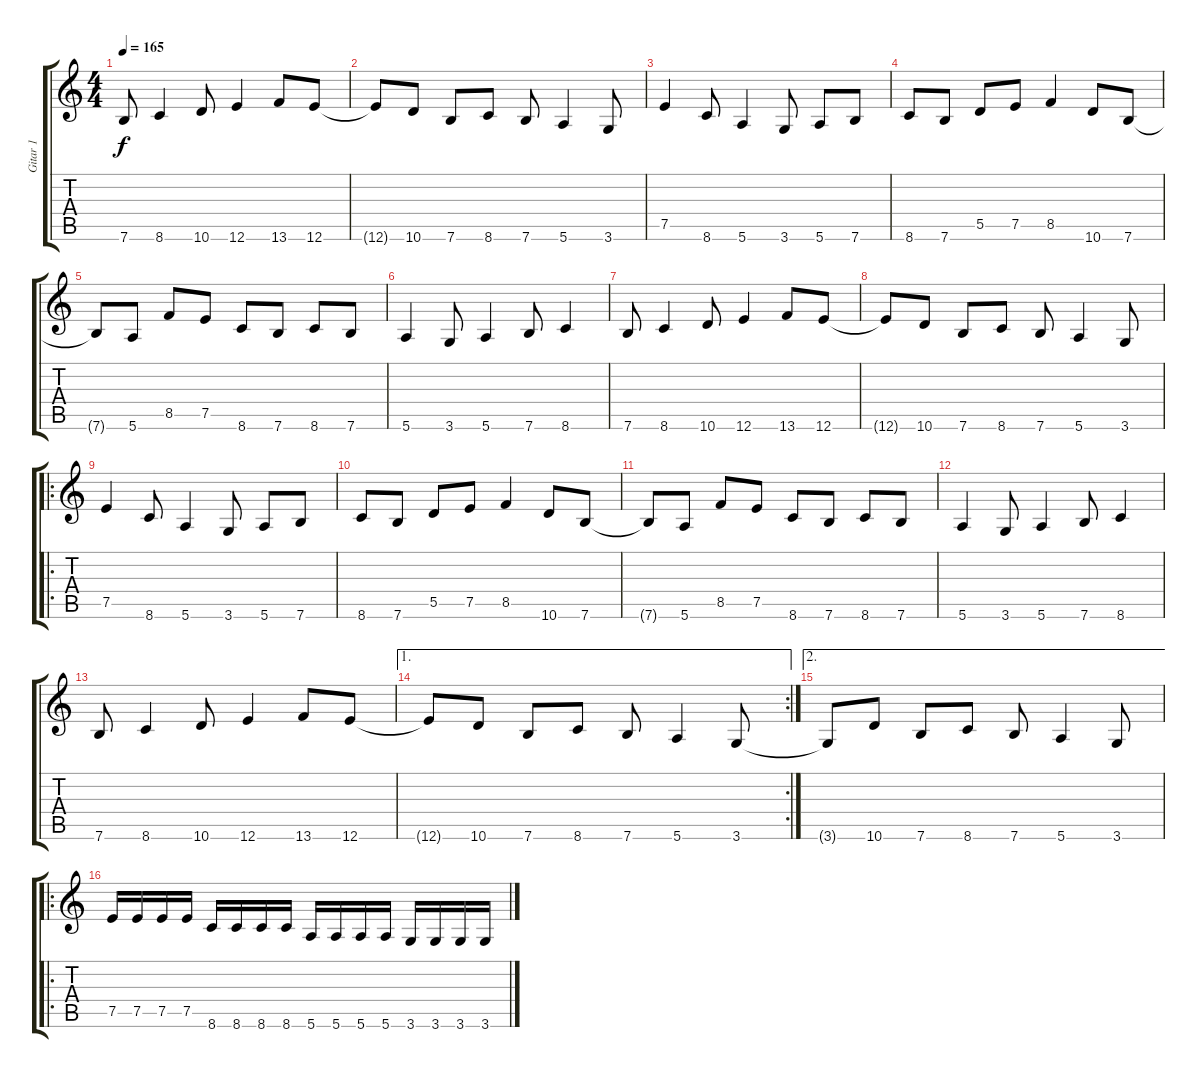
\track ("Gitar 1" "Gitar 1") {instrument electricguitarclean}
\staff {score tabs}
\tuning (E4 B3 G3 D3 A2 E2) {hide}
\ts (4 4)
\tempo 165
\clef g2
\ks c
7.6.8{dy f} 8.6.4 10.6.8 12.6.4 13.6.8 12.6.8 |
12.6{t}.8 10.6.8 7.6.8 8.6.8 7.6.8 5.6.4 3.6.8 |
7.5.4 8.6.8 5.6.4 3.6.8 5.6.8 7.6.8 |
8.6.8 7.6.8 5.5.8 7.5.8 8.5.4 10.6.8 7.6.8 |
7.6{t}.8 5.6.8 8.5.8 7.5.8 8.6.8 7.6.8 8.6.8 7.6.8 |
5.6.4 3.6.8 5.6.4 7.6.8 8.6.4 |
7.6.8 8.6.4 10.6.8 12.6.4 13.6.8 12.6.8 |
12.6{t}.8 10.6.8 7.6.8 8.6.8 7.6.8 5.6.4 3.6.8 |
\ro
7.5.4{instrument distortionguitar} 8.6.8 5.6.4 3.6.8 5.6.8 7.6.8 |
8.6.8 7.6.8 5.5.8 7.5.8 8.5.4 10.6.8 7.6.8 |
7.6{t}.8 5.6.8 8.5.8 7.5.8 8.6.8 7.6.8 8.6.8 7.6.8 |
5.6.4 3.6.8 5.6.4 7.6.8 8.6.4 |
7.6.8 8.6.4 10.6.8 12.6.4 13.6.8 12.6.8 |
\ae 1
\rc 2
12.6{t}.8 10.6.8 7.6.8 8.6.8 7.6.8 5.6.4 3.6.8 |
\ae 2
3.6{t}.8 10.6.8 7.6.8 8.6.8 7.6.8 5.6.4 3.6.8 |
\ro
7.5.16 7.5.16 7.5.16 7.5.16 8.6.16 8.6.16 8.6.16 8.6.16 5.6.16 5.6.16 5.6.16 5.6.16 3.6.16 3.6.16 3.6.16 3.6.16
